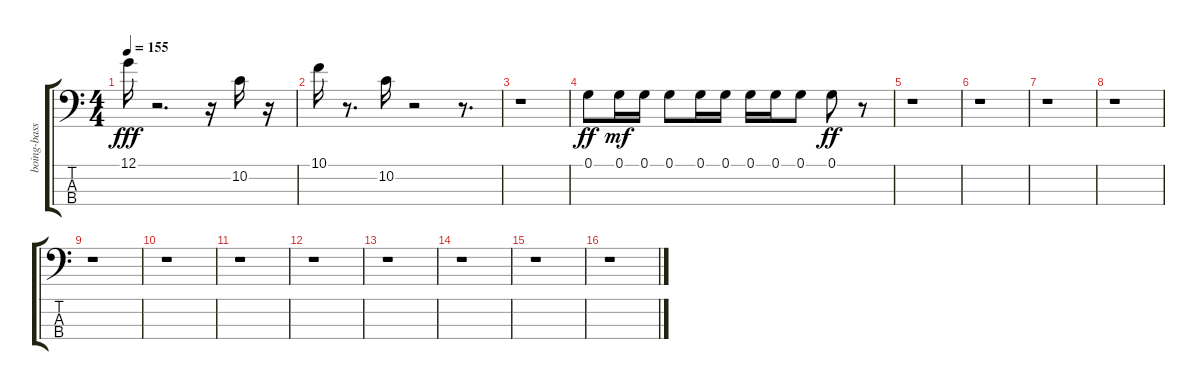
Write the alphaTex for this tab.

\track ("boing-bass / diggeridoo!" "boing-bass") {instrument synthbass1}
\staff {score tabs}
\tuning (G2 D2 A1 E1) {hide}
\ts (4 4)
\tempo 155
\clef f4
\ks c
12.1.16{dy fff} r.2{d} r.16 10.2.16 r.16 |
10.1.16 r.8{d} 10.2.16 r.2 r.8{d} |
r.1 |
0.1.8{dy ff} 0.1.16{dy mf} 0.1.16 0.1.8 0.1.16 0.1.16 0.1.16 0.1.16 0.1.8 0.1.8{dy ff} r.8 |
r.1 |
r.1 |
r.1 |
r.1 |
r.1 |
r.1 |
r.1 |
r.1 |
r.1 |
r.1 |
r.1 |
r.1
